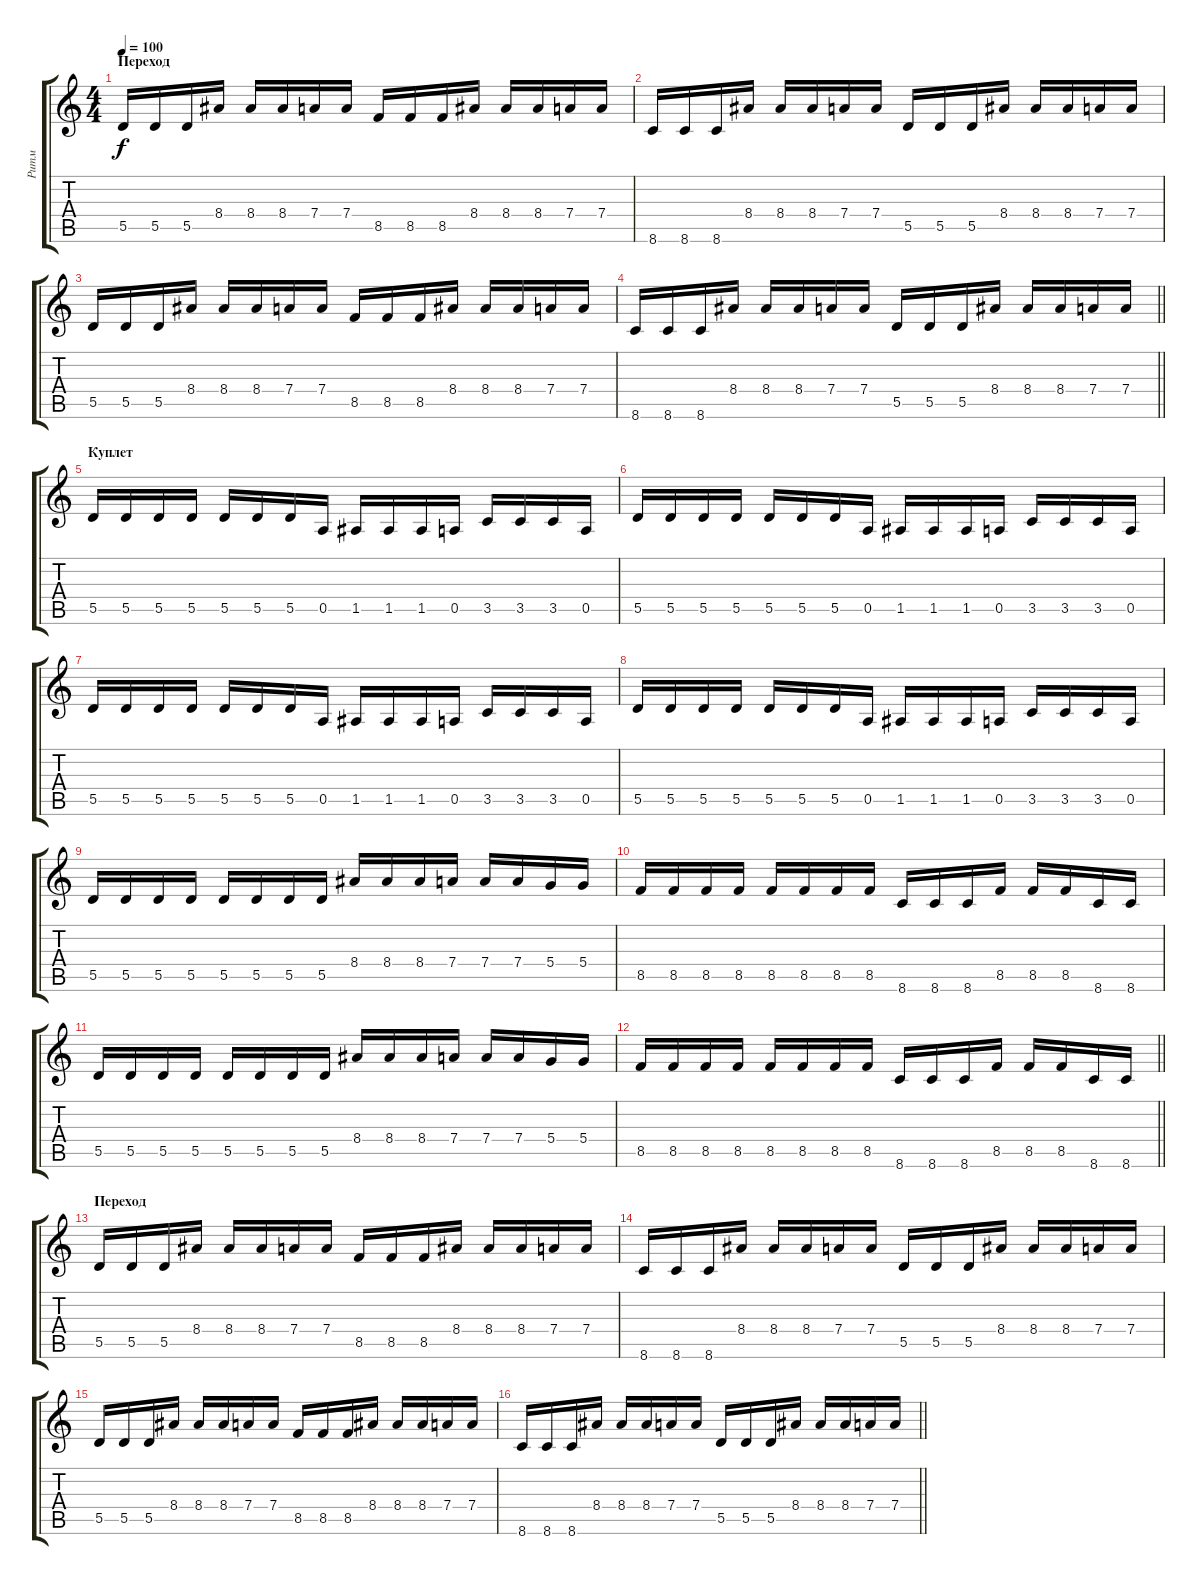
\track ("Ритм" "Ритм") {instrument distortionguitar}
\staff {score tabs}
\tuning (E4 B3 G3 D3 A2 E2) {hide}
\ts (4 4)
\section ("" "Переход")
\tempo 100
\clef g2
\ks c
5.5.16{dy f} 5.5.16 5.5.16 8.4.16 8.4.16 8.4.16 7.4.16 7.4.16 8.5.16 8.5.16 8.5.16 8.4.16 8.4.16 8.4.16 7.4.16 7.4.16 |
8.6.16 8.6.16 8.6.16 8.4.16 8.4.16 8.4.16 7.4.16 7.4.16 5.5.16 5.5.16 5.5.16 8.4.16 8.4.16 8.4.16 7.4.16 7.4.16 |
5.5.16 5.5.16 5.5.16 8.4.16 8.4.16 8.4.16 7.4.16 7.4.16 8.5.16 8.5.16 8.5.16 8.4.16 8.4.16 8.4.16 7.4.16 7.4.16 |
\barLineRight lightlight
8.6.16 8.6.16 8.6.16 8.4.16 8.4.16 8.4.16 7.4.16 7.4.16 5.5.16 5.5.16 5.5.16 8.4.16 8.4.16 8.4.16 7.4.16 7.4.16 |
\section ("" "Куплет")
5.5.16 5.5.16 5.5.16 5.5.16 5.5.16 5.5.16 5.5.16 0.5.16 1.5.16 1.5.16 1.5.16 0.5.16 3.5.16 3.5.16 3.5.16 0.5.16 |
5.5.16 5.5.16 5.5.16 5.5.16 5.5.16 5.5.16 5.5.16 0.5.16 1.5.16 1.5.16 1.5.16 0.5.16 3.5.16 3.5.16 3.5.16 0.5.16 |
5.5.16 5.5.16 5.5.16 5.5.16 5.5.16 5.5.16 5.5.16 0.5.16 1.5.16 1.5.16 1.5.16 0.5.16 3.5.16 3.5.16 3.5.16 0.5.16 |
5.5.16 5.5.16 5.5.16 5.5.16 5.5.16 5.5.16 5.5.16 0.5.16 1.5.16 1.5.16 1.5.16 0.5.16 3.5.16 3.5.16 3.5.16 0.5.16 |
5.5.16 5.5.16 5.5.16 5.5.16 5.5.16 5.5.16 5.5.16 5.5.16 8.4.16 8.4.16 8.4.16 7.4.16 7.4.16 7.4.16 5.4.16 5.4.16 |
8.5.16 8.5.16 8.5.16 8.5.16 8.5.16 8.5.16 8.5.16 8.5.16 8.6.16 8.6.16 8.6.16 8.5.16 8.5.16 8.5.16 8.6.16 8.6.16 |
5.5.16 5.5.16 5.5.16 5.5.16 5.5.16 5.5.16 5.5.16 5.5.16 8.4.16 8.4.16 8.4.16 7.4.16 7.4.16 7.4.16 5.4.16 5.4.16 |
\barLineRight lightlight
8.5.16 8.5.16 8.5.16 8.5.16 8.5.16 8.5.16 8.5.16 8.5.16 8.6.16 8.6.16 8.6.16 8.5.16 8.5.16 8.5.16 8.6.16 8.6.16 |
\section ("" "Переход")
5.5.16 5.5.16 5.5.16 8.4.16 8.4.16 8.4.16 7.4.16 7.4.16 8.5.16 8.5.16 8.5.16 8.4.16 8.4.16 8.4.16 7.4.16 7.4.16 |
8.6.16 8.6.16 8.6.16 8.4.16 8.4.16 8.4.16 7.4.16 7.4.16 5.5.16 5.5.16 5.5.16 8.4.16 8.4.16 8.4.16 7.4.16 7.4.16 |
5.5.16 5.5.16 5.5.16 8.4.16 8.4.16 8.4.16 7.4.16 7.4.16 8.5.16 8.5.16 8.5.16 8.4.16 8.4.16 8.4.16 7.4.16 7.4.16 |
\barLineRight lightlight
8.6.16 8.6.16 8.6.16 8.4.16 8.4.16 8.4.16 7.4.16 7.4.16 5.5.16 5.5.16 5.5.16 8.4.16 8.4.16 8.4.16 7.4.16 7.4.16
